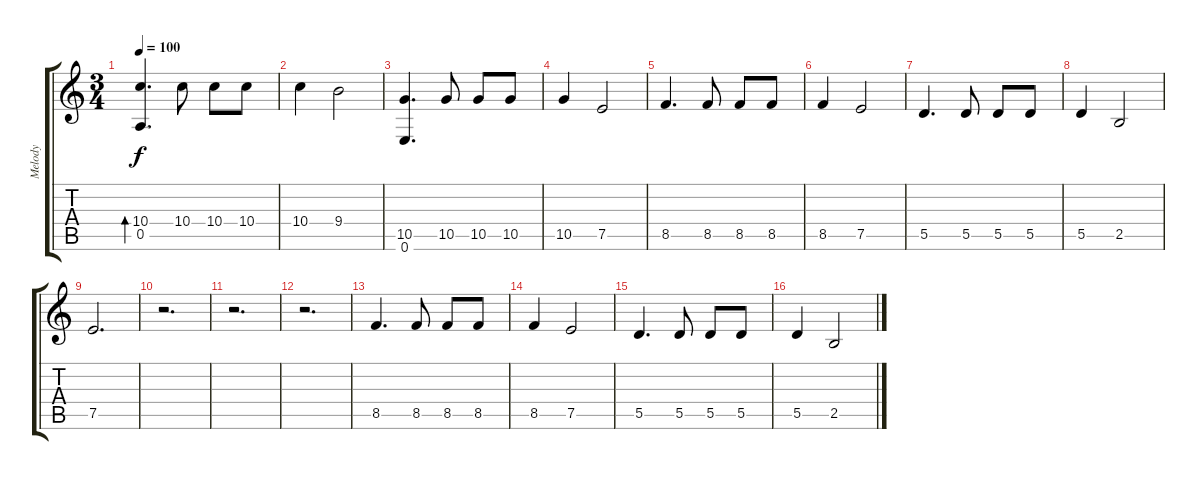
\track ("Melody" "Melody") {instrument electricguitarjazz}
\staff {score tabs}
\tuning (E4 B3 G3 D3 A2 E2) {hide}
\ts (3 4)
\tempo 100
\clef g2
\ks c
(10.4 0.5).4{d bd 480 dy f} 10.4.8 10.4.8 10.4.8 |
10.4.4 9.4.2 |
(10.5 0.6).4{d} 10.5.8 10.5.8 10.5.8 |
10.5.4 7.5.2 |
8.5.4{d} 8.5.8 8.5.8 8.5.8 |
8.5.4 7.5.2 |
5.5.4{d} 5.5.8 5.5.8 5.5.8 |
5.5.4 2.5.2 |
7.5.2{d} |
r.2{d} |
r.2{d} |
r.2{d} |
8.5.4{d} 8.5.8 8.5.8 8.5.8 |
8.5.4 7.5.2 |
5.5.4{d} 5.5.8 5.5.8 5.5.8 |
5.5.4 2.5.2
